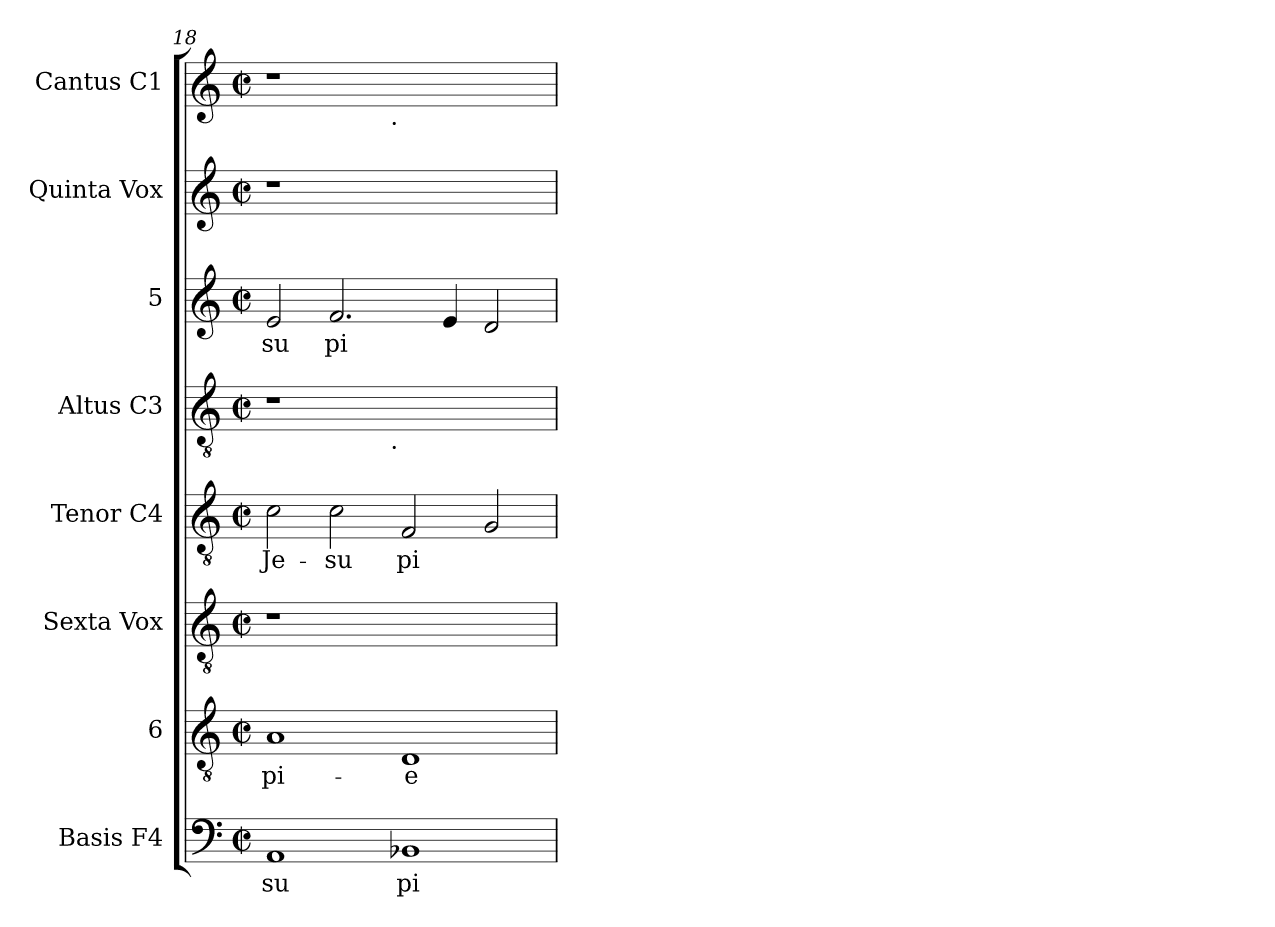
**kern	**text	**kern	**text	**kern	**kern	**text	**kern	**kern	**text	**kern	**kern
*part8	*part8	*part7	*part7	*part6	*part5	*part5	*part4	*part3	*part3	*part2	*part1
*staff8	*staff8	*staff7	*staff7	*staff6	*staff5	*staff5	*staff4	*staff3	*staff3	*staff2	*staff1
*I"Basis  F4	*	*I"6	*	*I"Sexta  Vox	*I"Tenor  C4	*	*I"Altus  C3	*I"5	*	*I"Quinta  Vox	*I"Cantus  C1
*I'B	*	*	*	*	*I'T	*	*I'A	*	*	*	*I'C
*clefF4	*	*clefGv2	*	*clefGv2	*clefGv2	*	*clefGv2	*clefG2	*	*clefG2	*clefG2
*k[]	*	*k[]	*	*k[]	*k[]	*	*k[]	*k[]	*	*k[]	*k[]
*C:	*	*C:	*	*C:	*C:	*	*C:	*C:	*	*C:	*C:
*M2/2	*	*M2/2	*	*M2/2	*M2/2	*	*M2/2	*M2/2	*	*M2/2	*M2/2
*met(c|)	*	*met(c|)	*	*met(c|)	*met(c|)	*	*met(c|)	*met(c|)	*	*met(c|)	*met(c|)
=18	=18	=18	=18	=18	=18	=18	=18	=18	=18	=18	=18
!	!LO:LY:b:cj	!	!LO:LY:b:cj	!	!	!LO:LY:b:cj	!	!	!LO:LY:b:cj	!	!
*	*	*	*	*	*	*	*^	*	*	*	*^
1AA	-su	1A	pi-	1r	2c\	Je-	1r	2ryy	2e/	-su	1r	1r	2ryy
!	!	!	!	!	!	!LO:LY:b:cj	!	!	!	!LO:LY:b:cj	!	!	!
.	.	.	.	.	2c\	-su	.	4...ryy	2.f/	pi-	.	.	4...ryy
!	!	!	!	!	!	!	!	!	!	!	!	!	!LO:TX:b:t=.
!	!	!	!	!	!	!	!	!LO:TX:b:t=.	!	!	!	!	!
.	.	.	.	.	.	.	.	1ryy	.	.	.	.	1ryy
!	!LO:LY:b:cj	!	!LO:LY:b:cj	!	!	!LO:LY:b:cj	!	!	!	!	!	!	!
1BB-X	pi-	1D	-e	1ryy	2F/	pi-	1ryy	.	.	.	1ryy	1ryy	.
!	!	!	!	!	!	!	!	!	!	!LO:LY:b:cj	!	!	!
.	.	.	.	.	.	.	.	.	4e/	--	.	.	.
!	!	!	!	!	!	!LO:LY:b:cj	!	!	!	!LO:LY:b:cj	!	!	!
.	.	.	.	.	2G/	--	.	.	2d/	--	.	.	.
.	.	.	.	.	.	.	.	32ryy	.	.	.	.	32ryy
*	*	*	*	*	*	*	*v	*v	*	*	*	*v	*v
=	=	=	=	=	=	=	=	=	=	=	=
*-	*-	*-	*-	*-	*-	*-	*-	*-	*-	*-	*-
